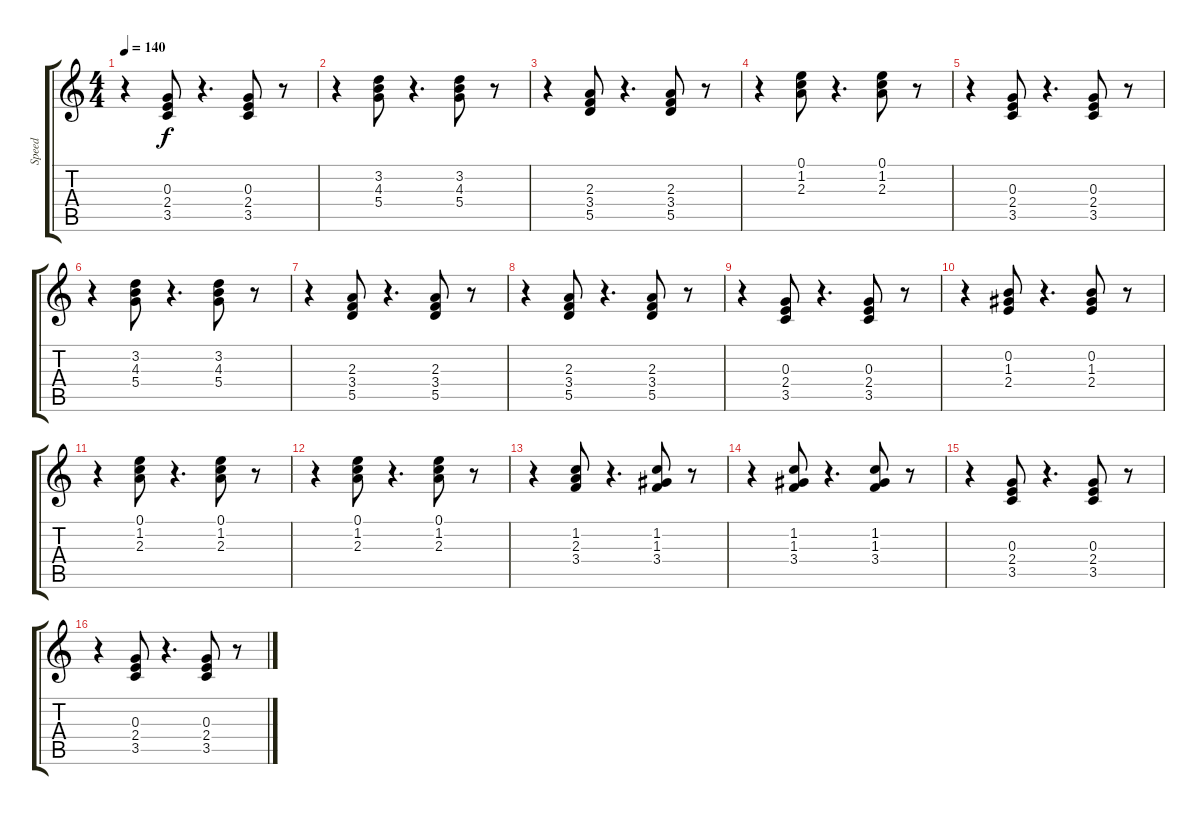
\track ("Speed" "Speed") {instrument overdrivenguitar}
\staff {score tabs}
\tuning (E4 B3 G3 D3 A2 E2) {hide}
\ts (4 4)
\tempo 140
\clef g2
\ks c
r.4{dy f} (0.3 2.4 3.5).8 r.4{d} (0.3 2.4 3.5).8 r.8 |
r.4 (3.2 4.3 5.4).8 r.4{d} (3.2 4.3 5.4).8 r.8 |
r.4 (2.3 3.4 5.5).8 r.4{d} (2.3 3.4 5.5).8 r.8 |
r.4 (0.1 1.2 2.3).8 r.4{d} (0.1 1.2 2.3).8 r.8 |
r.4 (0.3 2.4 3.5).8 r.4{d} (0.3 2.4 3.5).8 r.8 |
r.4 (3.2 4.3 5.4).8 r.4{d} (3.2 4.3 5.4).8 r.8 |
r.4 (2.3 3.4 5.5).8 r.4{d} (2.3 3.4 5.5).8 r.8 |
r.4 (2.3 3.4 5.5).8 r.4{d} (2.3 3.4 5.5).8 r.8 |
r.4 (0.3 2.4 3.5).8 r.4{d} (0.3 2.4 3.5).8 r.8 |
r.4 (0.2 1.3 2.4).8 r.4{d} (0.2 1.3 2.4).8 r.8 |
r.4 (0.1 1.2 2.3).8 r.4{d} (0.1 1.2 2.3).8 r.8 |
r.4 (0.1 1.2 2.3).8 r.4{d} (0.1 1.2 2.3).8 r.8 |
r.4 (1.2 2.3 3.4).8 r.4{d} (1.2 1.3 3.4).8 r.8 |
r.4 (1.2 1.3 3.4).8 r.4{d} (1.2 1.3 3.4).8 r.8 |
r.4 (0.3 2.4 3.5).8 r.4{d} (0.3 2.4 3.5).8 r.8 |
r.4 (0.3 2.4 3.5).8 r.4{d} (0.3 2.4 3.5).8 r.8
